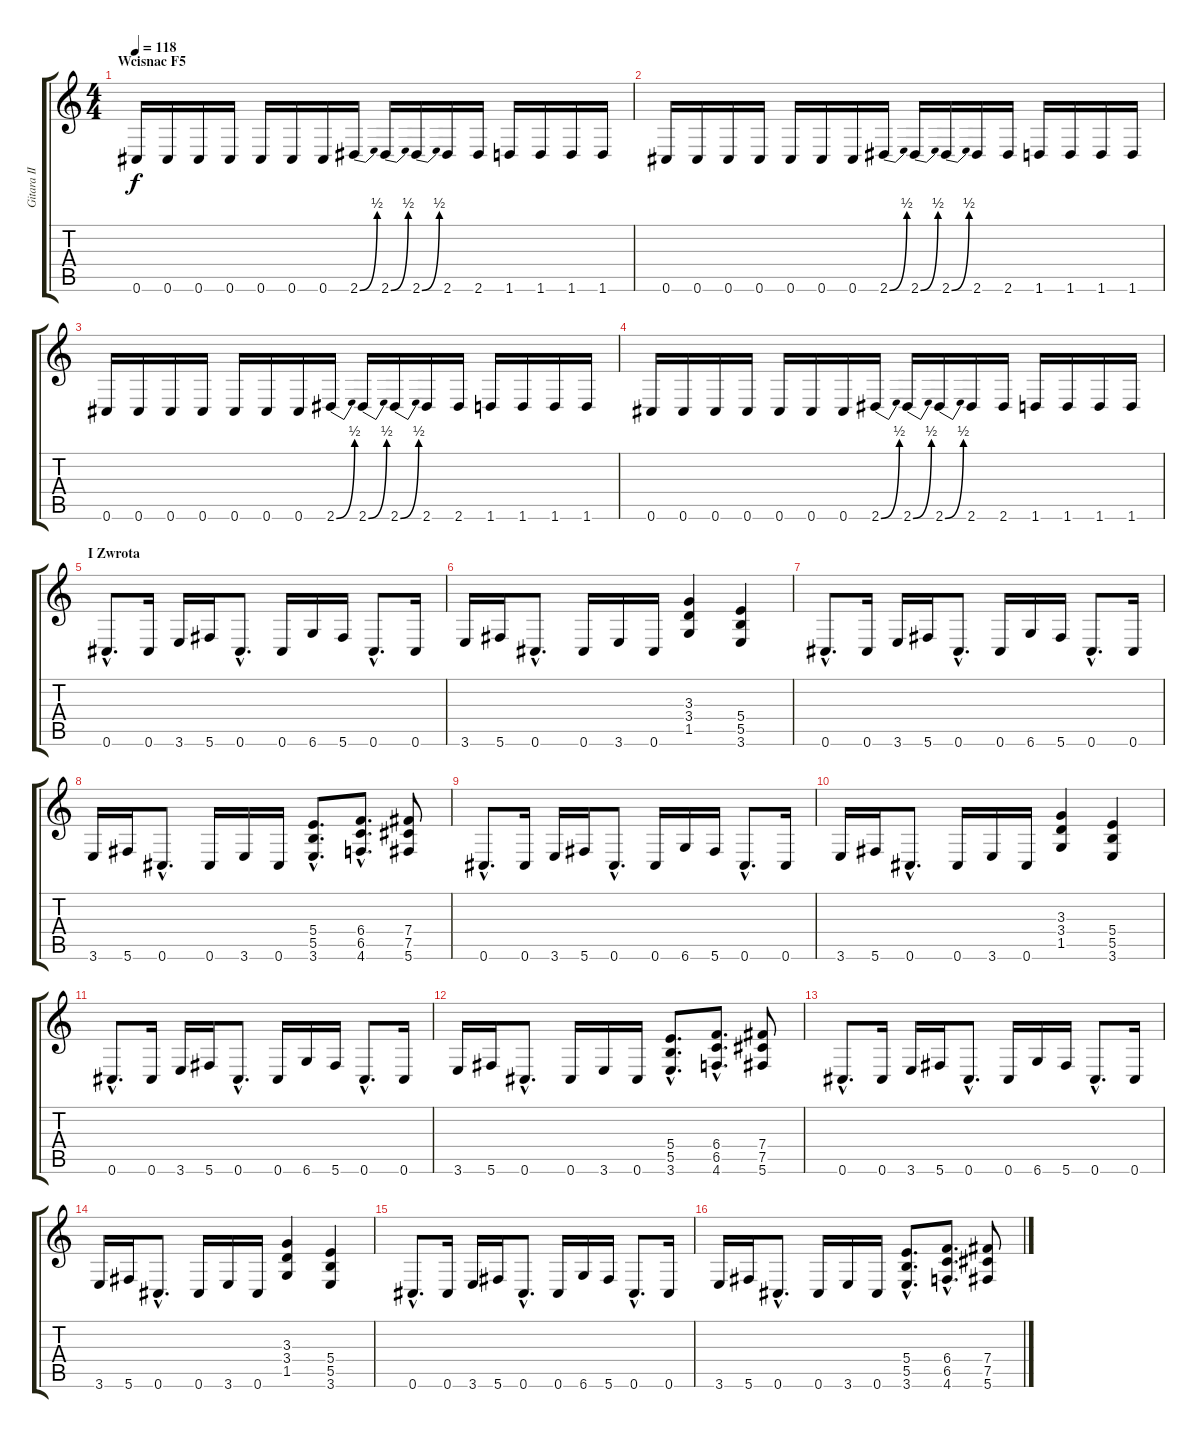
\track ("Gitara II" "Gitara II") {instrument distortionguitar}
\staff {score tabs}
\tuning (Db4 Ab3 E3 B2 Gb2 Db2) {hide}
\ts (4 4)
\section ("" "Wcisnac F5")
\tempo 118
\clef g2
\ks c
0.6.16{dy f instrument distortionguitar} 0.6.16 0.6.16 0.6.16 0.6.16 0.6.16 0.6.16 2.6{be (bend 0 0 60 2)}.16 2.6{be (bend 0 0 60 2)}.16 2.6{be (bend 0 0 60 2)}.16 2.6.16 2.6.16 1.6.16 1.6.16 1.6.16 1.6.16 |
0.6.16 0.6.16 0.6.16 0.6.16 0.6.16 0.6.16 0.6.16 2.6{be (bend 0 0 60 2)}.16 2.6{be (bend 0 0 60 2)}.16 2.6{be (bend 0 0 60 2)}.16 2.6.16 2.6.16 1.6.16 1.6.16 1.6.16 1.6.16 |
0.6.16 0.6.16 0.6.16 0.6.16 0.6.16 0.6.16 0.6.16 2.6{be (bend 0 0 60 2)}.16 2.6{be (bend 0 0 60 2)}.16 2.6{be (bend 0 0 60 2)}.16 2.6.16 2.6.16 1.6.16 1.6.16 1.6.16 1.6.16 |
0.6.16 0.6.16 0.6.16 0.6.16 0.6.16 0.6.16 0.6.16 2.6{be (bend 0 0 60 2)}.16 2.6{be (bend 0 0 60 2)}.16 2.6{be (bend 0 0 60 2)}.16 2.6.16 2.6.16 1.6.16 1.6.16 1.6.16 1.6.16 |
\section ("" "I Zwrota")
0.6{hac}.8{d} 0.6.16 3.6.16 5.6.16 0.6{hac}.8{d} 0.6.16 6.6.16 5.6.16 0.6{hac}.8{d} 0.6.16 |
3.6.16 5.6.16 0.6{hac}.8{d} 0.6.16 3.6.16 0.6.16 (3.3 3.4 1.5).4 (5.4 5.5 3.6).4 |
0.6{hac}.8{d} 0.6.16 3.6.16 5.6.16 0.6{hac}.8{d} 0.6.16 6.6.16 5.6.16 0.6{hac}.8{d} 0.6.16 |
3.6.16 5.6.16 0.6{hac}.8{d} 0.6.16 3.6.16 0.6.16 (5.4{hac} 5.5{hac} 3.6{hac}).8{d} (6.4{hac} 6.5{hac} 4.6{hac}).8{d} (7.4 7.5 5.6).8 |
0.6{hac}.8{d} 0.6.16 3.6.16 5.6.16 0.6{hac}.8{d} 0.6.16 6.6.16 5.6.16 0.6{hac}.8{d} 0.6.16 |
3.6.16 5.6.16 0.6{hac}.8{d} 0.6.16 3.6.16 0.6.16 (3.3 3.4 1.5).4 (5.4 5.5 3.6).4 |
0.6{hac}.8{d} 0.6.16 3.6.16 5.6.16 0.6{hac}.8{d} 0.6.16 6.6.16 5.6.16 0.6{hac}.8{d} 0.6.16 |
3.6.16 5.6.16 0.6{hac}.8{d} 0.6.16 3.6.16 0.6.16 (5.4{hac} 5.5{hac} 3.6{hac}).8{d} (6.4{hac} 6.5{hac} 4.6{hac}).8{d} (7.4 7.5 5.6).8 |
0.6{hac}.8{d} 0.6.16 3.6.16 5.6.16 0.6{hac}.8{d} 0.6.16 6.6.16 5.6.16 0.6{hac}.8{d} 0.6.16 |
3.6.16 5.6.16 0.6{hac}.8{d} 0.6.16 3.6.16 0.6.16 (3.3 3.4 1.5).4 (5.4 5.5 3.6).4 |
0.6{hac}.8{d} 0.6.16 3.6.16 5.6.16 0.6{hac}.8{d} 0.6.16 6.6.16 5.6.16 0.6{hac}.8{d} 0.6.16 |
3.6.16 5.6.16 0.6{hac}.8{d} 0.6.16 3.6.16 0.6.16 (5.4{hac} 5.5{hac} 3.6{hac}).8{d} (6.4{hac} 6.5{hac} 4.6{hac}).8{d} (7.4 7.5 5.6).8
